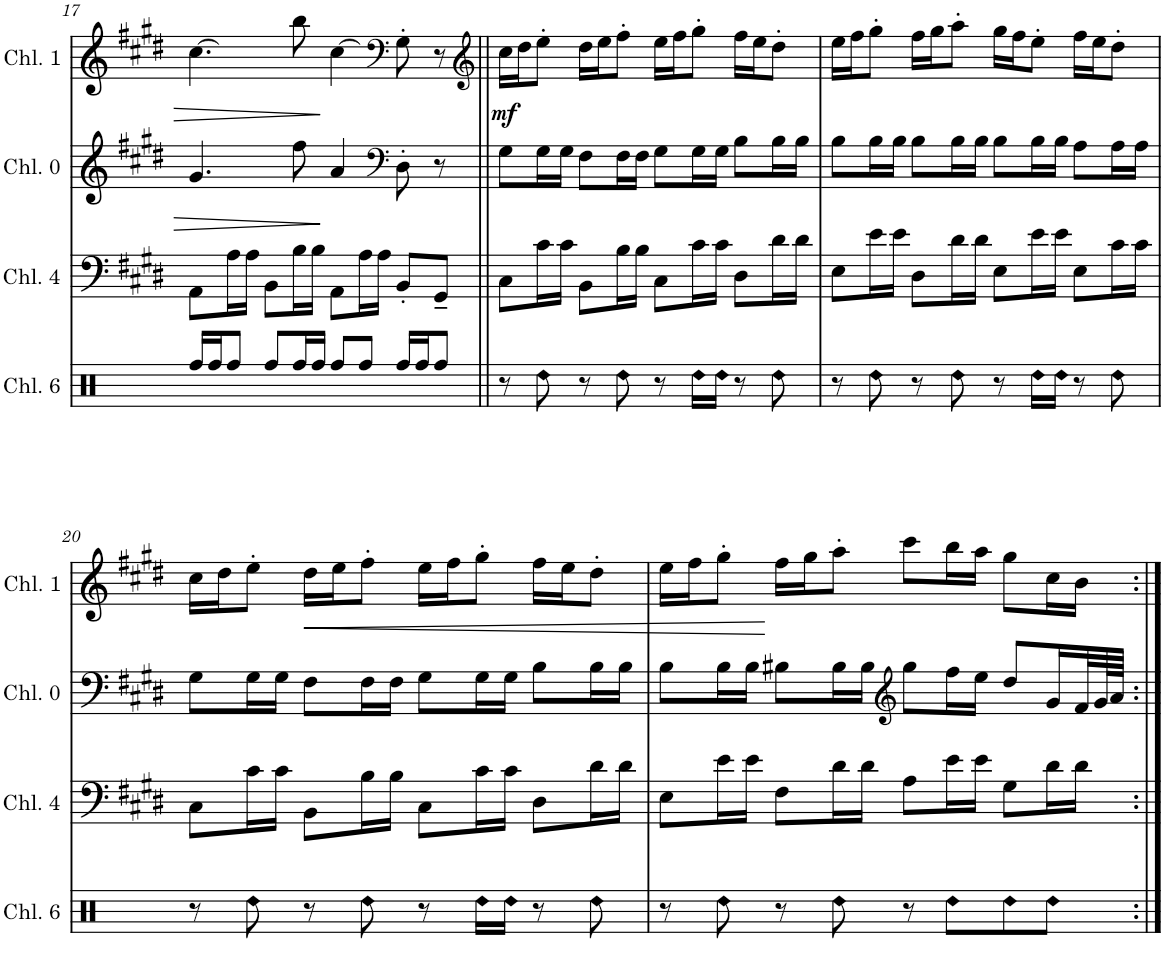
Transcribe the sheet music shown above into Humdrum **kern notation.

**kern	**kern	**kern	**kern	**dynam
*part4	*part3	*part2	*part1	*part1
*staff4	*staff3	*staff2	*staff1	*staff1
*I"Channel 6	*I"Channel 4	*I"Channel 0	*I"Channel 1	*
*I'Chl. 6	*I'Chl. 4	*I'Chl. 0	*I'Chl. 1	*
!!LO:PB:g=z
*clefX	*clefF4	*clefG2	*clefG2	*
*k[]	*k[f#c#g#d#]	*k[f#c#g#d#]	*k[f#c#g#d#]	*
*M4/4	*M4/4	*M4/4	*M4/4	*
*met(c)	*met(c)	*met(c)	*met(c)	*
=17	=17	=17	=17	=17
16Rff/LL	8AA\L	4.g#/	4.cc#\	.
16Rff/J	.	.	.	.
8Rff/J	16A\L	.	.	.
.	16A\JJ	.	.	.
8Rff/L	8BB\L	.	.	.
16Rff/L	16B\L	8ff#\	8bb\	.
16Rff/JJ	16B\JJ	.	.	.
8Rff/L	8AA\L	4a/	4cc#\	.
8Rff/J	16A\L	.	.	.
.	16A\JJ	.	.	.
*	*	*clefF4	*clefF4	*
16Rff/LL	8BB'/L	8D#'\	8G#'\	.
16Rff/J	.	.	.	.
8Rff/J	8GG#~/J	8r	8r	.
=18||	=18||	=18||	=18||	=18||
*	*	*	*clefG2	*
!	!	!	!	!LO:DY:b
8r	8C#\L	8G#\L	16cc#\LL	mf
.	.	.	16dd#\J	.
!LO:N:head=diamond	!	!	!	!
8Rdd\	16c#\L	16G#\L	8ee'\J	.
.	16c#\JJ	16G#\JJ	.	.
8r	8BB\L	8F#\L	16dd#\LL	.
.	.	.	16ee\J	.
!LO:N:head=diamond	!	!	!	!
8Rdd\	16B\L	16F#\L	8ff#'\J	.
.	16B\JJ	16F#\JJ	.	.
8r	8C#\L	8G#\L	16ee\LL	.
.	.	.	16ff#\J	.
!LO:N:head=diamond	!	!	!	!
16Rdd\LL	16c#\L	16G#\L	8gg#'\J	.
!LO:N:head=diamond	!	!	!	!
16Rdd\JJ	16c#\JJ	16G#\JJ	.	.
8r	8D#\L	8B\L	16ff#\LL	.
.	.	.	16ee\J	.
!LO:N:head=diamond	!	!	!	!
8Rdd\	16d#\L	16B\L	8dd#'\J	.
.	16d#\JJ	16B\JJ	.	.
=19	=19	=19	=19	=19
8r	8E\L	8B\L	16ee\LL	.
.	.	.	16ff#\J	.
!LO:N:head=diamond	!	!	!	!
8Rdd\	16e\L	16B\L	8gg#'\J	.
.	16e\JJ	16B\JJ	.	.
8r	8D#\L	8B\L	16ff#\LL	.
.	.	.	16gg#\J	.
!LO:N:head=diamond	!	!	!	!
8Rdd\	16d#\L	16B\L	8aa'\J	.
.	16d#\JJ	16B\JJ	.	.
8r	8E\L	8B\L	16gg#\LL	.
.	.	.	16ff#\J	.
!LO:N:head=diamond	!	!	!	!
16Rdd\LL	16e\L	16B\L	8ee'\J	.
!LO:N:head=diamond	!	!	!	!
16Rdd\JJ	16e\JJ	16B\JJ	.	.
8r	8E\L	8A\L	16ff#\LL	.
.	.	.	16ee\J	.
!LO:N:head=diamond	!	!	!	!
8Rdd\	16c#\L	16A\L	8dd#'\J	.
.	16c#\JJ	16A\JJ	.	.
!!LO:LB:g=z
=20	=20	=20	=20	=20
8r	8C#\L	8G#\L	16cc#\LL	.
.	.	.	16dd#\J	.
!LO:N:head=diamond	!	!	!	!
8Rdd\	16c#\L	16G#\L	8ee'\J	.
.	16c#\JJ	16G#\JJ	.	.
!	!	!	!	!LO:HP:b
8r	8BB\L	8F#\L	16dd#\LL	<
.	.	.	16ee\J	.
!LO:N:head=diamond	!	!	!	!
8Rdd\	16B\L	16F#\L	8ff#'\J	.
.	16B\JJ	16F#\JJ	.	.
8r	8C#\L	8G#\L	16ee\LL	.
.	.	.	16ff#\J	.
!LO:N:head=diamond	!	!	!	!
16Rdd\LL	16c#\L	16G#\L	8gg#'\J	.
!LO:N:head=diamond	!	!	!	!
16Rdd\JJ	16c#\JJ	16G#\JJ	.	.
8r	8D#\L	8B\L	16ff#\LL	.
.	.	.	16ee\J	.
!LO:N:head=diamond	!	!	!	!
8Rdd\	16d#\L	16B\L	8dd#'\J	.
.	16d#\JJ	16B\JJ	.	.
=21	=21	=21	=21	=21
8r	8E\L	8B\L	16ee\LL	.
.	.	.	16ff#\J	.
!LO:N:head=diamond	!	!	!	!
8Rdd\	16e\L	16B\L	8gg#'\J	.
.	16e\JJ	16B\JJ	.	.
8r	8F#\L	8B#X\L	16ff#\LL	[
.	.	.	16gg#\J	.
!LO:N:head=diamond	!	!	!	!
8Rdd\	16d#\L	16B#\L	8aa'\J	.
.	16d#\JJ	16B#\JJ	.	.
*	*	*clefG2	*	*
8r	8A\L	8gg#\L	8ccc#\L	.
!LO:N:head=diamond	!	!	!	!
8Rdd\L	16e\L	16ff#\L	16bb\L	.
.	16e\JJ	16ee\JJ	16aa\JJ	.
!LO:N:head=diamond	!	!	!	!
8Rdd\	8G#\L	8dd#/L	8gg#\L	.
!LO:N:head=diamond	!	!	!	!
8Rdd\J	16d#\L	16g#/L	16cc#\L	.
.	16d#\JJ	32f#/L	16b\JJ	.
.	.	64g#/L	.	.
.	.	64a/JJJJ	.	.
=:|!	=:|!	=:|!	=:|!	=:|!
*-	*-	*-	*-	*-
